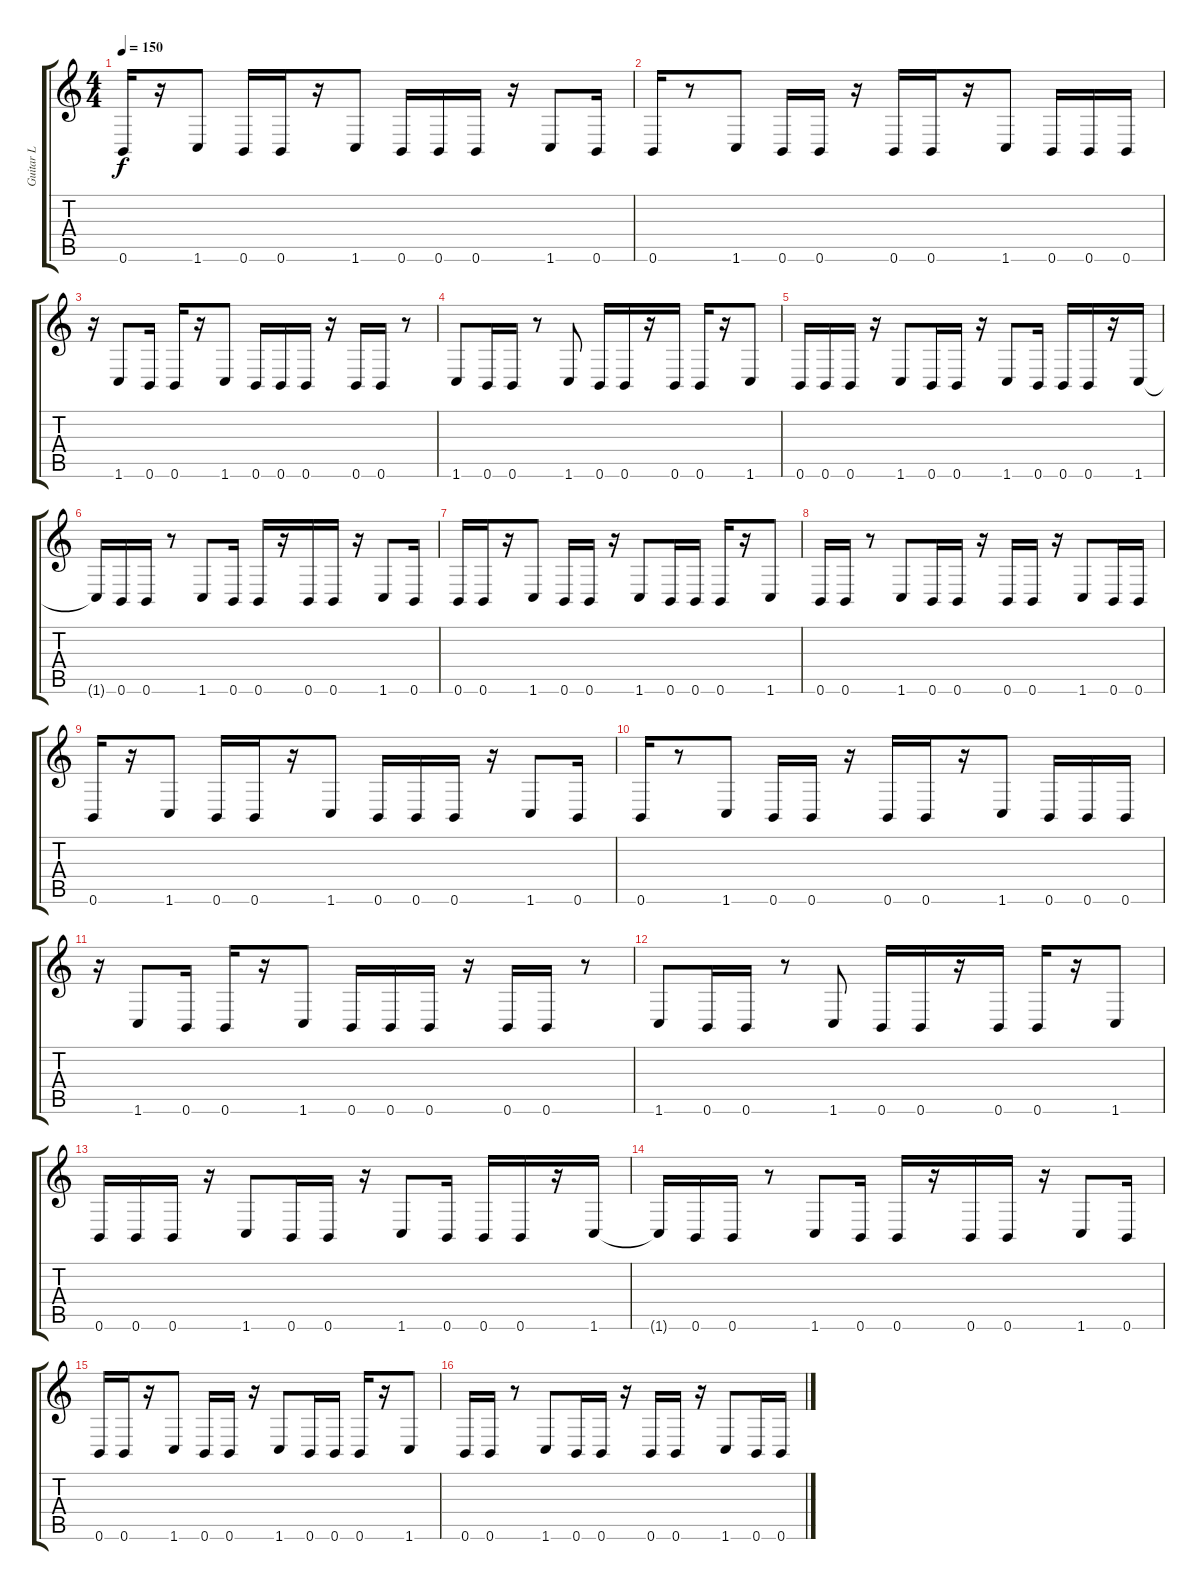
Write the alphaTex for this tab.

\track ("Guitar L" "Guitar L") {instrument distortionguitar}
\staff {score tabs}
\tuning (Db4 Ab3 E3 B2 Gb2 B1) {hide}
\ts (4 4)
\tempo 150
\clef g2
\ks c
0.6.16{dy f} r.16 1.6.8 0.6.16 0.6.16 r.16 1.6.8 0.6.16 0.6.16 0.6.16 r.16 1.6.8 0.6.16 |
0.6.16 r.8 1.6.8 0.6.16 0.6.16 r.16 0.6.16 0.6.16 r.16 1.6.8 0.6.16 0.6.16 0.6.16 |
r.16 1.6.8 0.6.16 0.6.16 r.16 1.6.8 0.6.16 0.6.16 0.6.16 r.16 0.6.16 0.6.16 r.8 |
1.6.8 0.6.16 0.6.16 r.8 1.6.8 0.6.16 0.6.16 r.16 0.6.16 0.6.16 r.16 1.6.8 |
0.6.16 0.6.16 0.6.16 r.16 1.6.8 0.6.16 0.6.16 r.16 1.6.8 0.6.16 0.6.16 0.6.16 r.16 1.6.16 |
1.6{t}.16 0.6.16 0.6.16 r.8 1.6.8 0.6.16 0.6.16 r.16 0.6.16 0.6.16 r.16 1.6.8 0.6.16 |
0.6.16 0.6.16 r.16 1.6.8 0.6.16 0.6.16 r.16 1.6.8 0.6.16 0.6.16 0.6.16 r.16 1.6.8 |
0.6.16 0.6.16 r.8 1.6.8 0.6.16 0.6.16 r.16 0.6.16 0.6.16 r.16 1.6.8 0.6.16 0.6.16 |
0.6.16 r.16 1.6.8 0.6.16 0.6.16 r.16 1.6.8 0.6.16 0.6.16 0.6.16 r.16 1.6.8 0.6.16 |
0.6.16 r.8 1.6.8 0.6.16 0.6.16 r.16 0.6.16 0.6.16 r.16 1.6.8 0.6.16 0.6.16 0.6.16 |
r.16 1.6.8 0.6.16 0.6.16 r.16 1.6.8 0.6.16 0.6.16 0.6.16 r.16 0.6.16 0.6.16 r.8 |
1.6.8 0.6.16 0.6.16 r.8 1.6.8 0.6.16 0.6.16 r.16 0.6.16 0.6.16 r.16 1.6.8 |
0.6.16 0.6.16 0.6.16 r.16 1.6.8 0.6.16 0.6.16 r.16 1.6.8 0.6.16 0.6.16 0.6.16 r.16 1.6.16 |
1.6{t}.16 0.6.16 0.6.16 r.8 1.6.8 0.6.16 0.6.16 r.16 0.6.16 0.6.16 r.16 1.6.8 0.6.16 |
0.6.16 0.6.16 r.16 1.6.8 0.6.16 0.6.16 r.16 1.6.8 0.6.16 0.6.16 0.6.16 r.16 1.6.8 |
0.6.16 0.6.16 r.8 1.6.8 0.6.16 0.6.16 r.16 0.6.16 0.6.16 r.16 1.6.8 0.6.16 0.6.16
